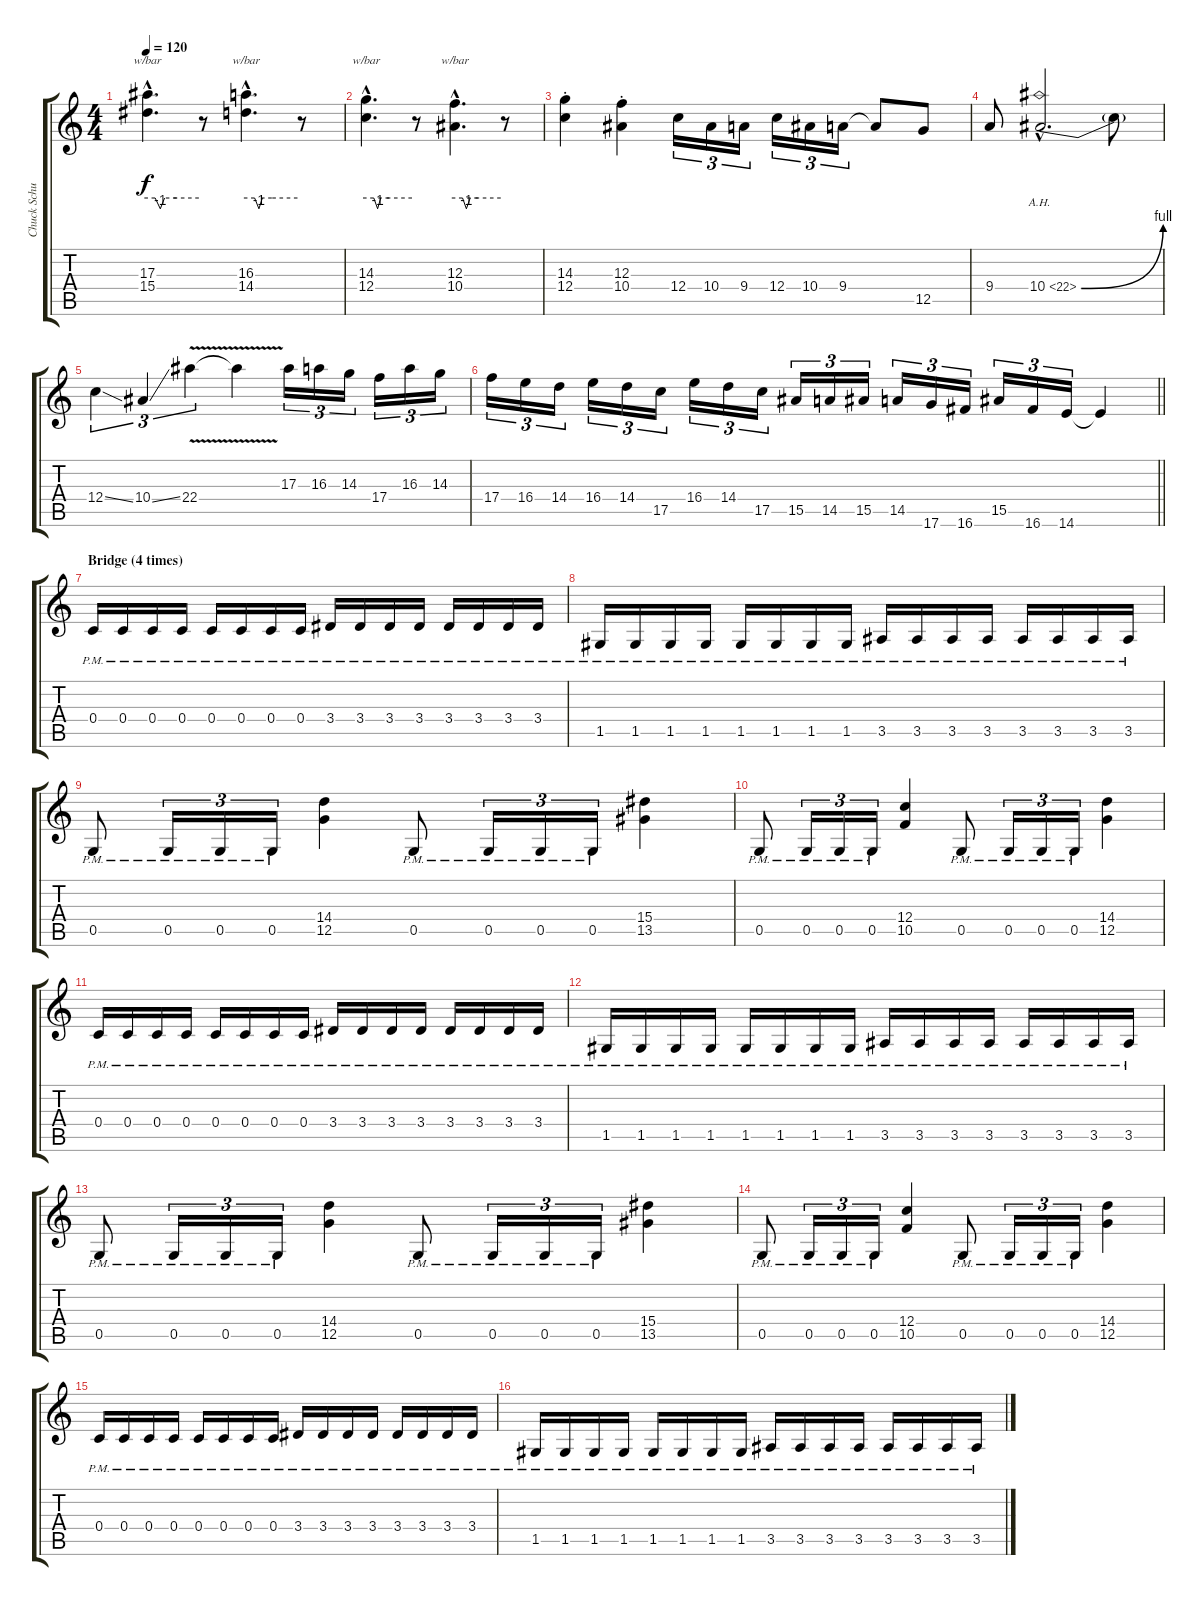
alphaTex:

\track ("Chuck Schuldiner Lead" "Chuck Schu") {instrument distortionguitar}
\staff {score tabs}
\tuning (D4 A3 F3 C3 G2 D2) {hide}
\ts (4 4)
\tempo 120
\clef g2
\ks c
(17.3{hac} 15.4{hac}).4{d tbe (custom default 0 0 9 0 15 -4 20 0 34 0 60 0) dy f} r.8 (16.3{hac} 14.4{hac}).4{d tbe (custom default 0 0 10 0 15 -4 19 0 30 0 60 0)} r.8 |
(14.3{hac} 12.4{hac}).4{d tbe (custom default 0 0 10 0 15 -4 19 0 30 0 60 0)} r.8 (12.3{hac} 10.4{hac}).4{d tbe (custom default 0 0 10 0 15 -4 20 0 30 0 60 0)} r.8 |
(14.3{st} 12.4{st}).4 (12.3{st} 10.4{st}).4 12.4.16{tu (3 2)} 10.4.16{tu (3 2)} 9.4.16{tu (3 2)} 12.4.16{tu (3 2)} 10.4.16{tu (3 2)} 9.4.16{tu (3 2)} 9.4{t}.8 12.5.8 |
9.4.8 10.4{be (bend 0 0 60 4) ah 12 hac}.2{d} 10.4{t}.8 |
12.4{ss}.4{tu (3 2)} 10.4{ss}.4{tu (3 2)} 22.4{v}.4{tu (3 2)} 22.4{t}.4 17.3.16{tu (3 2)} 16.3.16{tu (3 2)} 14.3.16{tu (3 2)} 17.4.16{tu (3 2)} 16.3.16{tu (3 2)} 14.3.16{tu (3 2)} |
\barLineRight lightlight
17.4.16{tu (3 2)} 16.4.16{tu (3 2)} 14.4.16{tu (3 2)} 16.4.16{tu (3 2)} 14.4.16{tu (3 2)} 17.5.16{tu (3 2)} 16.4.16{tu (3 2)} 14.4.16{tu (3 2)} 17.5.16{tu (3 2)} 15.5.16{tu (3 2)} 14.5.16{tu (3 2)} 15.5.16{tu (3 2)} 14.5.16{tu (3 2)} 17.6.16{tu (3 2)} 16.6.16{tu (3 2)} 15.5.16{tu (3 2)} 16.6.16{tu (3 2)} 14.6.16{tu (3 2)} 14.6{t}.4 |
\section ("" "Bridge (4 times)")
0.4{pm}.16 0.4{pm}.16 0.4{pm}.16 0.4{pm}.16 0.4{pm}.16 0.4{pm}.16 0.4{pm}.16 0.4{pm}.16 3.4{pm}.16 3.4{pm}.16 3.4{pm}.16 3.4{pm}.16 3.4{pm}.16 3.4{pm}.16 3.4{pm}.16 3.4{pm}.16 |
1.5{pm}.16 1.5{pm}.16 1.5{pm}.16 1.5{pm}.16 1.5{pm}.16 1.5{pm}.16 1.5{pm}.16 1.5{pm}.16 3.5{pm}.16 3.5{pm}.16 3.5{pm}.16 3.5{pm}.16 3.5{pm}.16 3.5{pm}.16 3.5{pm}.16 3.5{pm}.16 |
0.5{pm}.8 0.5{pm}.16{tu (3 2)} 0.5{pm}.16{tu (3 2)} 0.5{pm}.16{tu (3 2)} (14.4 12.5).4 0.5{pm}.8 0.5{pm}.16{tu (3 2)} 0.5{pm}.16{tu (3 2)} 0.5{pm}.16{tu (3 2)} (15.4 13.5).4 |
0.5{pm}.8 0.5{pm}.16{tu (3 2)} 0.5{pm}.16{tu (3 2)} 0.5{pm}.16{tu (3 2)} (12.4 10.5).4 0.5{pm}.8 0.5{pm}.16{tu (3 2)} 0.5{pm}.16{tu (3 2)} 0.5{pm}.16{tu (3 2)} (14.4 12.5).4 |
0.4{pm}.16 0.4{pm}.16 0.4{pm}.16 0.4{pm}.16 0.4{pm}.16 0.4{pm}.16 0.4{pm}.16 0.4{pm}.16 3.4{pm}.16 3.4{pm}.16 3.4{pm}.16 3.4{pm}.16 3.4{pm}.16 3.4{pm}.16 3.4{pm}.16 3.4{pm}.16 |
1.5{pm}.16 1.5{pm}.16 1.5{pm}.16 1.5{pm}.16 1.5{pm}.16 1.5{pm}.16 1.5{pm}.16 1.5{pm}.16 3.5{pm}.16 3.5{pm}.16 3.5{pm}.16 3.5{pm}.16 3.5{pm}.16 3.5{pm}.16 3.5{pm}.16 3.5{pm}.16 |
0.5{pm}.8 0.5{pm}.16{tu (3 2)} 0.5{pm}.16{tu (3 2)} 0.5{pm}.16{tu (3 2)} (14.4 12.5).4 0.5{pm}.8 0.5{pm}.16{tu (3 2)} 0.5{pm}.16{tu (3 2)} 0.5{pm}.16{tu (3 2)} (15.4 13.5).4 |
0.5{pm}.8 0.5{pm}.16{tu (3 2)} 0.5{pm}.16{tu (3 2)} 0.5{pm}.16{tu (3 2)} (12.4 10.5).4 0.5{pm}.8 0.5{pm}.16{tu (3 2)} 0.5{pm}.16{tu (3 2)} 0.5{pm}.16{tu (3 2)} (14.4 12.5).4 |
0.4{pm}.16 0.4{pm}.16 0.4{pm}.16 0.4{pm}.16 0.4{pm}.16 0.4{pm}.16 0.4{pm}.16 0.4{pm}.16 3.4{pm}.16 3.4{pm}.16 3.4{pm}.16 3.4{pm}.16 3.4{pm}.16 3.4{pm}.16 3.4{pm}.16 3.4{pm}.16 |
1.5{pm}.16 1.5{pm}.16 1.5{pm}.16 1.5{pm}.16 1.5{pm}.16 1.5{pm}.16 1.5{pm}.16 1.5{pm}.16 3.5{pm}.16 3.5{pm}.16 3.5{pm}.16 3.5{pm}.16 3.5{pm}.16 3.5{pm}.16 3.5{pm}.16 3.5{pm}.16
